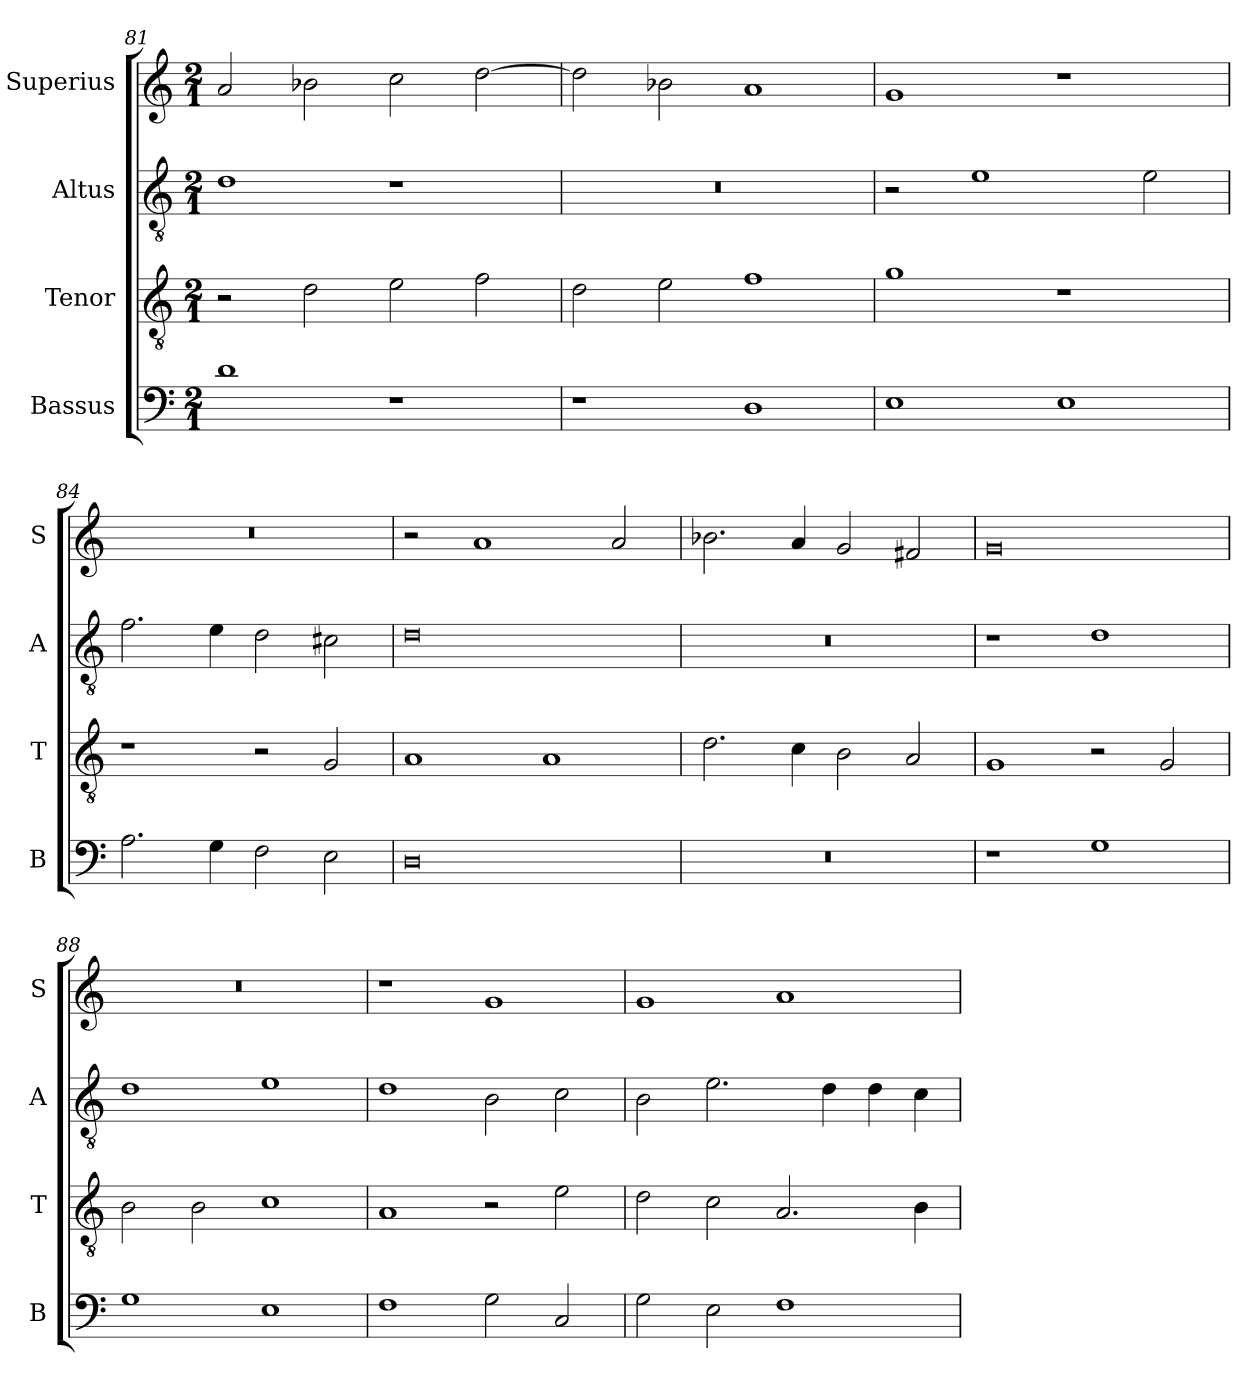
**kern	**kern	**kern	**kern
*part4	*part3	*part2	*part1
*staff4	*staff3	*staff2	*staff1
*I"Bassus	*I"Tenor	*I"Altus	*I"Superius
*I'B	*I'T	*I'A	*I'S
*clefF4	*clefGv2	*clefGv2	*clefG2
*k[]	*k[]	*k[]	*k[]
*M2/1	*M2/1	*M2/1	*M2/1
=81	=81	=81	=81
1d	2r	1d	2a/
.	2d\	.	2b-X\
1r	2e\	1r	2cc\
.	2f\	.	[2dd\
=82	=82	=82	=82
1r	2d\	0r	2dd\]
.	2e\	.	2b-X\
1D	1f	.	1a
=83	=83	=83	=83
1E	1g	2r	1g
.	.	1e	.
1E	1r	.	1r
.	.	2e\	.
=84	=84	=84	=84
2.A\	1r	2.f\	0r
4G\	.	4e\	.
2F\	2r	2d\	.
2E\	2G/	2c#X\	.
=85	=85	=85	=85
0D	1A	0d	2r
.	.	.	1a
.	1A	.	.
.	.	.	2a/
=86	=86	=86	=86
0r	2.d\	0r	2.b-X\
.	4c\	.	4a/
.	2B\	.	2g/
.	2A/	.	2f#X/
=87	=87	=87	=87
1r	1G	1r	0g
1G	2r	1d	.
.	2G/	.	.
=88	=88	=88	=88
1G	2B\	1d	0r
.	2B\	.	.
1E	1c	1e	.
=89	=89	=89	=89
1F	1A	1d	1r
2G\	2r	2B\	1g
2C/	2e\	2c\	.
=90	=90	=90	=90
2G\	2d\	2B\	1g
2E\	2c\	2.e\	.
1F	2.A/	.	1a
.	.	4d\	.
.	.	4d\	.
.	4B\	4c\	.
=	=	=	=
*-	*-	*-	*-
